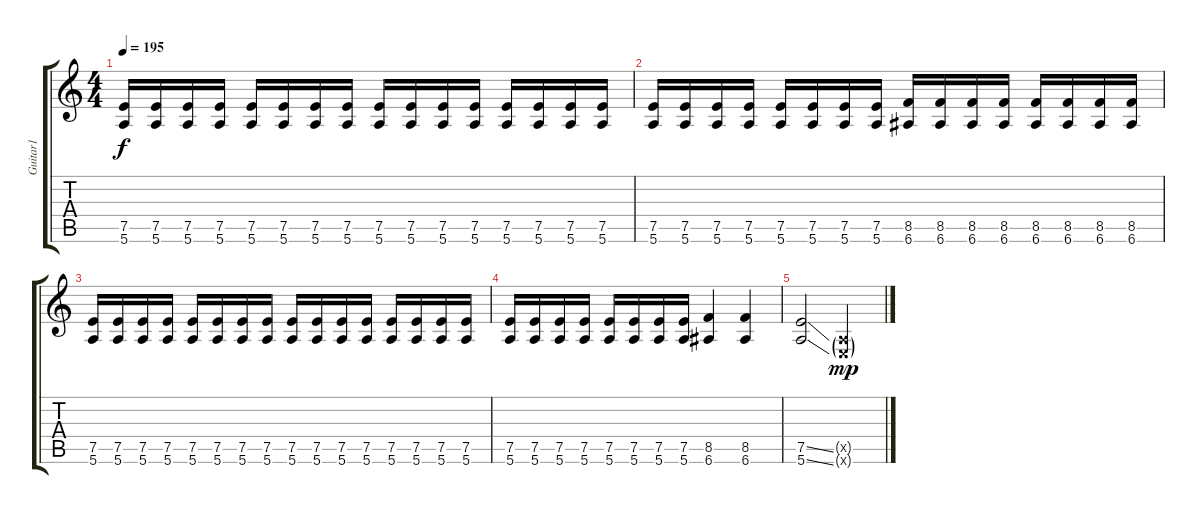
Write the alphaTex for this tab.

\track ("Guitar1" "Guitar1") {instrument distortionguitar}
\staff {score tabs}
\tuning (E4 B3 G3 D3 A2 E2) {hide}
\ts (4 4)
\tempo 195
\clef g2
\ks c
(7.5 5.6).16{dy f} (7.5 5.6).16 (7.5 5.6).16 (7.5 5.6).16 (7.5 5.6).16 (7.5 5.6).16 (7.5 5.6).16 (7.5 5.6).16 (7.5 5.6).16 (7.5 5.6).16 (7.5 5.6).16 (7.5 5.6).16 (7.5 5.6).16 (7.5 5.6).16 (7.5 5.6).16 (7.5 5.6).16 |
(7.5 5.6).16 (7.5 5.6).16 (7.5 5.6).16 (7.5 5.6).16 (7.5 5.6).16 (7.5 5.6).16 (7.5 5.6).16 (7.5 5.6).16 (8.5 6.6).16 (8.5 6.6).16 (8.5 6.6).16 (8.5 6.6).16 (8.5 6.6).16 (8.5 6.6).16 (8.5 6.6).16 (8.5 6.6).16 |
(7.5 5.6).16 (7.5 5.6).16 (7.5 5.6).16 (7.5 5.6).16 (7.5 5.6).16 (7.5 5.6).16 (7.5 5.6).16 (7.5 5.6).16 (7.5 5.6).16 (7.5 5.6).16 (7.5 5.6).16 (7.5 5.6).16 (7.5 5.6).16 (7.5 5.6).16 (7.5 5.6).16 (7.5 5.6).16 |
(7.5 5.6).16 (7.5 5.6).16 (7.5 5.6).16 (7.5 5.6).16 (7.5 5.6).16 (7.5 5.6).16 (7.5 5.6).16 (7.5 5.6).16 (8.5 6.6).4 (8.5 6.6).4 |
(7.5{ss} 5.6{ss}).2 (0.5{g x} 0.6{g x}).2{dy mp}
